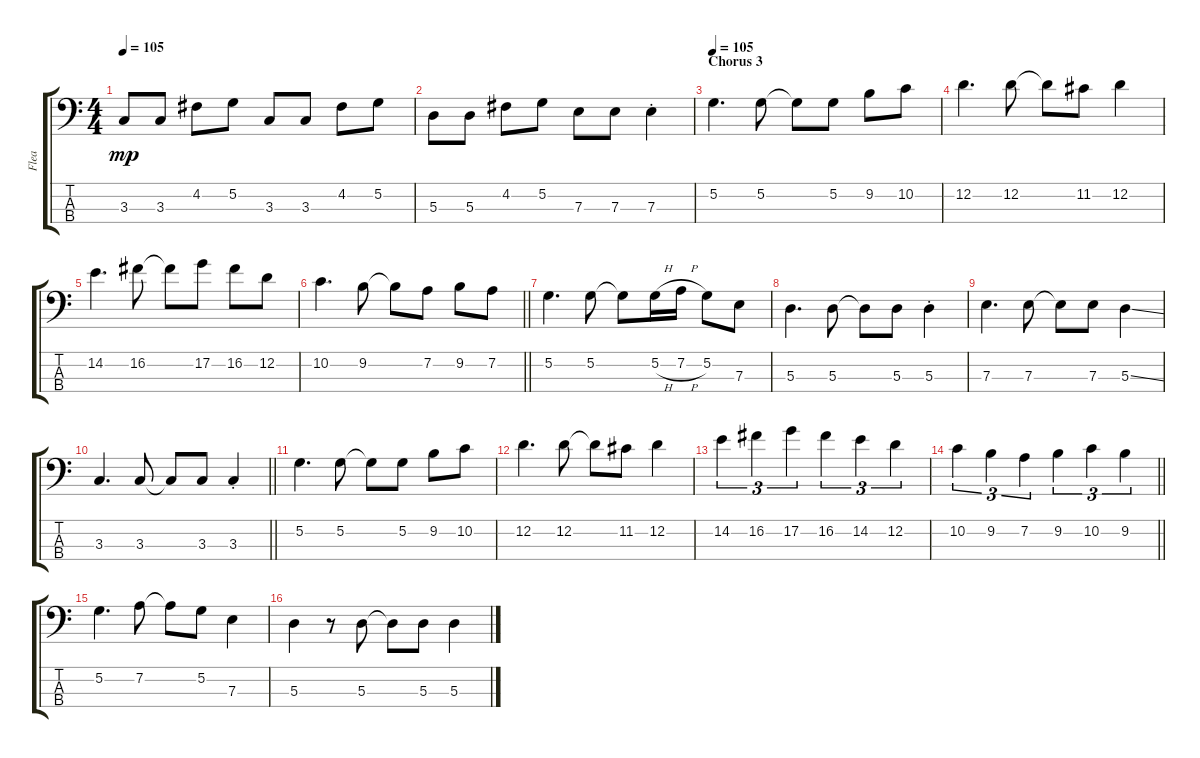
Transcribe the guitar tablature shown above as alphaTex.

\track ("Flea" "Flea") {instrument electricbassfinger}
\staff {score tabs}
\tuning (G2 D2 A1 E1) {hide}
\ts (4 4)
\tempo 105
\clef f4
\ks c
3.3.8{dy mp} 3.3.8 4.2.8 5.2.8 3.3.8 3.3.8 4.2.8 5.2.8 |
5.3.8 5.3.8 4.2.8 5.2.8 7.3.8 7.3.8 7.3{st}.4 |
\section ("" "Chorus 3")
\tempo 105
5.2.4{d} 5.2.8 5.2{t}.8 5.2.8 9.2.8 10.2.8 |
12.2.4{d} 12.2.8 12.2{t}.8 11.2.8 12.2.4 |
14.2.4{d} 16.2.8 16.2{t}.8 17.2.8 16.2.8 12.2.8 |
\barLineRight lightlight
10.2.4{d} 9.2.8 9.2{t}.8 7.2.8 9.2.8 7.2.8 |
5.2.4{d} 5.2.8 5.2{t}.8 5.2{h}.16 7.2{h}.16 5.2.8 7.3.8 |
5.3.4{d} 5.3.8 5.3{t}.8 5.3.8 5.3{st}.4 |
7.3.4{d} 7.3.8 7.3{t}.8 7.3.8 5.3{ss}.4 |
\barLineRight lightlight
3.3.4{d} 3.3.8 3.3{t}.8 3.3.8 3.3{st}.4 |
5.2.4{d} 5.2.8 5.2{t}.8 5.2.8 9.2.8 10.2.8 |
12.2.4{d} 12.2.8 12.2{t}.8 11.2.8 12.2.4 |
14.2.4{tu (3 2)} 16.2.4{tu (3 2)} 17.2.4{tu (3 2)} 16.2.4{tu (3 2)} 14.2.4{tu (3 2)} 12.2.4{tu (3 2)} |
\barLineRight lightlight
10.2.4{tu (3 2)} 9.2.4{tu (3 2)} 7.2.4{tu (3 2)} 9.2.4{tu (3 2)} 10.2.4{tu (3 2)} 9.2.4{tu (3 2)} |
5.2.4{d} 7.2.8 7.2{t}.8 5.2.8 7.3.4 |
5.3.4 r.8 5.3.8 5.3{t}.8 5.3.8 5.3.4
